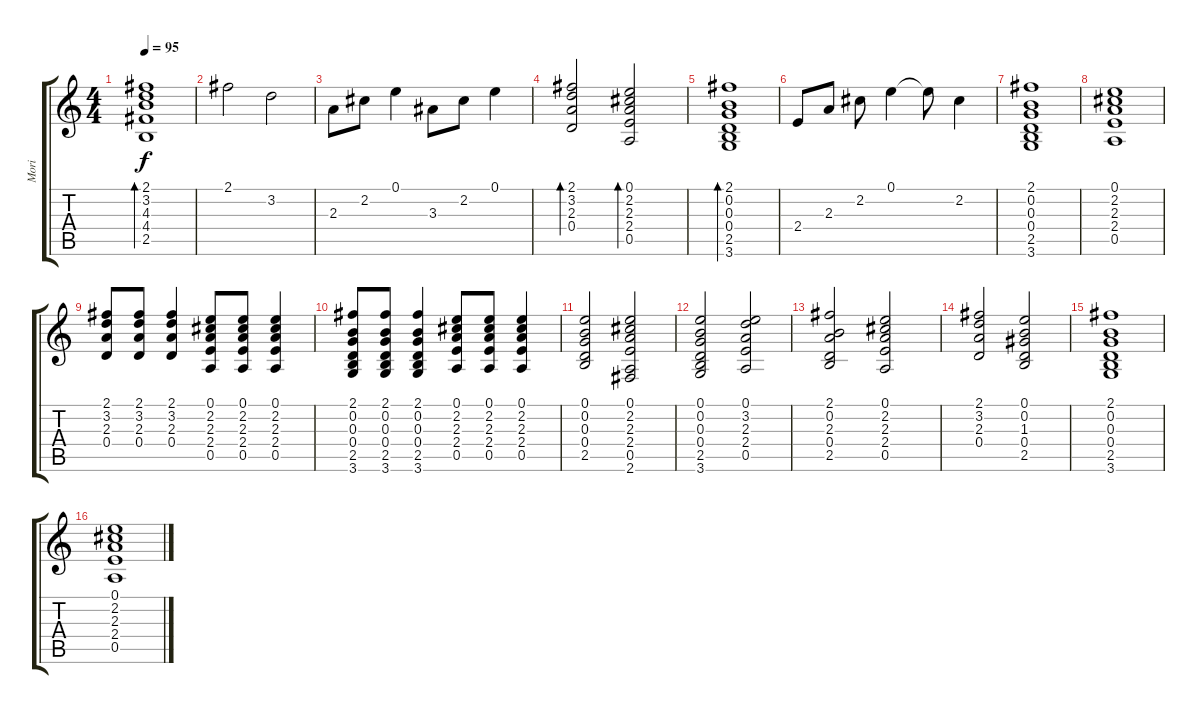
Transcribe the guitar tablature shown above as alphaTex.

\track ("Mori" "Mori") {instrument distortionguitar}
\staff {score tabs}
\tuning (E4 B3 G3 D3 A2 E2) {hide}
\ts (4 4)
\tempo 95
\clef g2
\ks c
(2.1 3.2 4.3 4.4 2.5).1{bd 240 dy f} |
2.1.2 3.2.2 |
2.3.8 2.2.8 0.1.4 3.3.8 2.2.8 0.1.4 |
(2.1 3.2 2.3 0.4).2{bd 240} (0.1 2.2 2.3 2.4 0.5).2{bd 240} |
(2.1 0.2 0.3 0.4 2.5 3.6).1{bd 240} |
2.4.8 2.3.8 2.2.8 0.1.4 0.1{t}.8 2.2.4 |
(2.1 0.2 0.3 0.4 2.5 3.6).1{volume 8 instrument distortionguitar} |
(0.1 2.2 2.3 2.4 0.5).1 |
(2.1 3.2 2.3 0.4).8 (2.1 3.2 2.3 0.4).8 (2.1 3.2 2.3 0.4).4 (0.1 2.2 2.3 2.4 0.5).8 (0.1 2.2 2.3 2.4 0.5).8 (0.1 2.2 2.3 2.4 0.5).4 |
(2.1 0.2 0.3 0.4 2.5 3.6).8 (2.1 0.2 0.3 0.4 2.5 3.6).8 (2.1 0.2 0.3 0.4 2.5 3.6).4 (0.1 2.2 2.3 2.4 0.5).8 (0.1 2.2 2.3 2.4 0.5).8 (0.1 2.2 2.3 2.4 0.5).4 |
(0.1 0.2 0.3 0.4 2.5).2 (0.1 2.2 2.3 2.4 0.5 2.6).2 |
(0.1 0.2 0.3 0.4 2.5 3.6).2 (0.1 3.2 2.3 2.4 0.5).2 |
(2.1 0.2 2.3 0.4 2.5).2 (0.1 2.2 2.3 2.4 0.5).2 |
(2.1 3.2 2.3 0.4).2 (0.1 0.2 1.3 0.4 2.5).2 |
(2.1 0.2 0.3 0.4 2.5 3.6).1 |
(0.1 2.2 2.3 2.4 0.5).1
